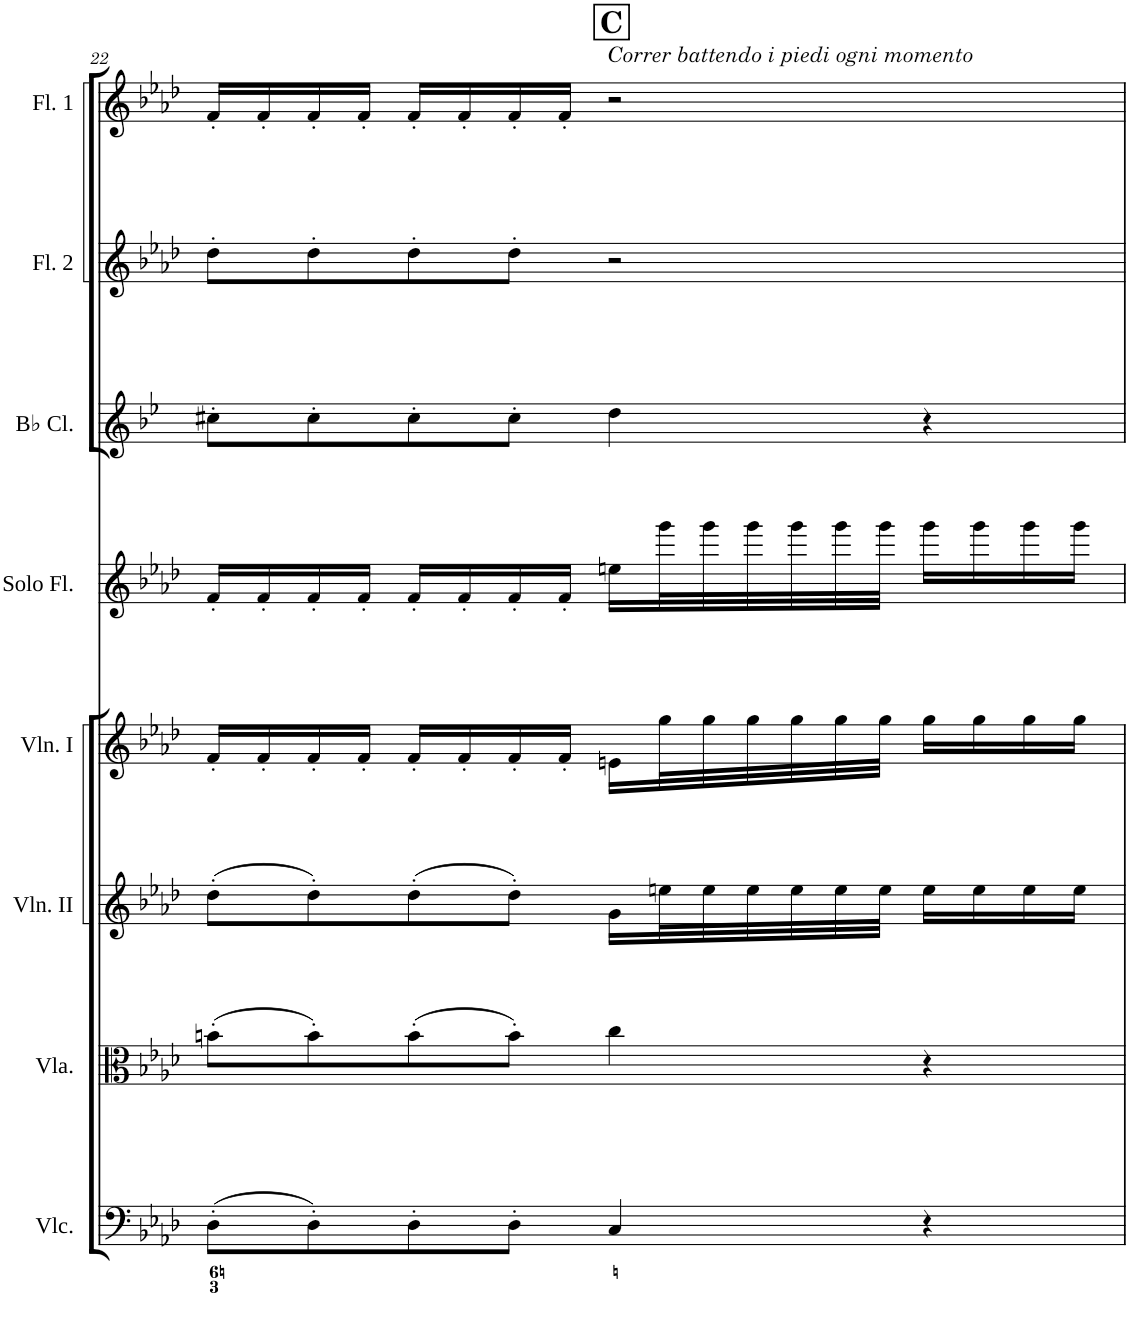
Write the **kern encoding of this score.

**kern	**kern	**kern	**kern	**kern	**kern	**kern	**kern
*part8	*part7	*part6	*part5	*part4	*part3	*part2	*part1
*staff8	*staff7	*staff6	*staff5	*staff4	*staff3	*staff2	*staff1
*I"Violoncello	*I"Viola	*I"Violin II	*I"Violin I	*I"Solo Flute	*I"Bb Clarinet	*I"Flute 2	*I"Flute 1
*I'Vlc.	*I'Vla.	*I'Vln. II	*I'Vln. I	*I'Solo Fl.	*I'Bb Cl.	*I'Fl. 2	*I'Fl. 1
!!LO:PB:g=z
*clefF4	*clefC3	*clefG2	*clefG2	*clefG2	*clefG2	*clefG2	*clefG2
*	*	*	*	*	*Trd1c2	*	*
*k[b-e-a-d-]	*k[b-e-a-d-]	*k[b-e-a-d-]	*k[b-e-a-d-]	*k[b-e-a-d-]	*k[b-e-]	*k[b-e-a-d-]	*k[b-e-a-d-]
*M4/4	*M4/4	*M4/4	*M4/4	*M4/4	*M4/4	*M4/4	*M4/4
*met(c)	*met(c)	*met(c)	*met(c)	*met(c)	*met(c)	*met(c)	*met(c)
!!LO:REH:place=s1:a:B:cj:fs=14:t=C:qo=2
=22	=22	=22	=22	=22	=22	=22	=22
(8D-'\L	(8bn'\L	(8dd-'\L	16f'/LL	16f'/LL	8cc#X'\L	8dd-'\L	16f'/LL
.	.	.	16f'/	16f'/	.	.	16f'/
8D-'\)	8b'\)	8dd-'\)	16f'/	16f'/	8cc#'\	8dd-'\	16f'/
.	.	.	16f'/JJ	16f'/JJ	.	.	16f'/JJ
8D-'\	(8b'\	(8dd-'\	16f'/LL	16f'/LL	8cc#'\	8dd-'\	16f'/LL
.	.	.	16f'/	16f'/	.	.	16f'/
8D-'\J	8b'\J)	8dd-'\J)	16f'/	16f'/	8cc#'\J	8dd-'\J	16f'/
.	.	.	16f'/JJ	16f'/JJ	.	.	16f'/JJ
!	!	!	!	!	!	!	!LO:TX:a:i:t=Correr battendo i piedi ogni momento
4C/	4cc\	16g\LL	16en\LL	16een\LL	4dd\	2r	2r
.	.	32een\L	32gg\L	32ggg\L	.	.	.
.	.	32ee\	32gg\	32ggg\	.	.	.
.	.	32ee\	32gg\	32ggg\	.	.	.
.	.	32ee\	32gg\	32ggg\	.	.	.
.	.	32ee\	32gg\	32ggg\	.	.	.
.	.	32ee\JJJ	32gg\JJJ	32ggg\JJJ	.	.	.
4r	4r	16ee\LL	16gg\LL	16ggg\LL	4r	.	.
.	.	16ee\	16gg\	16ggg\	.	.	.
.	.	16ee\	16gg\	16ggg\	.	.	.
.	.	16ee\JJ	16gg\JJ	16ggg\JJ	.	.	.
=	=	=	=	=	=	=	=
*-	*-	*-	*-	*-	*-	*-	*-
